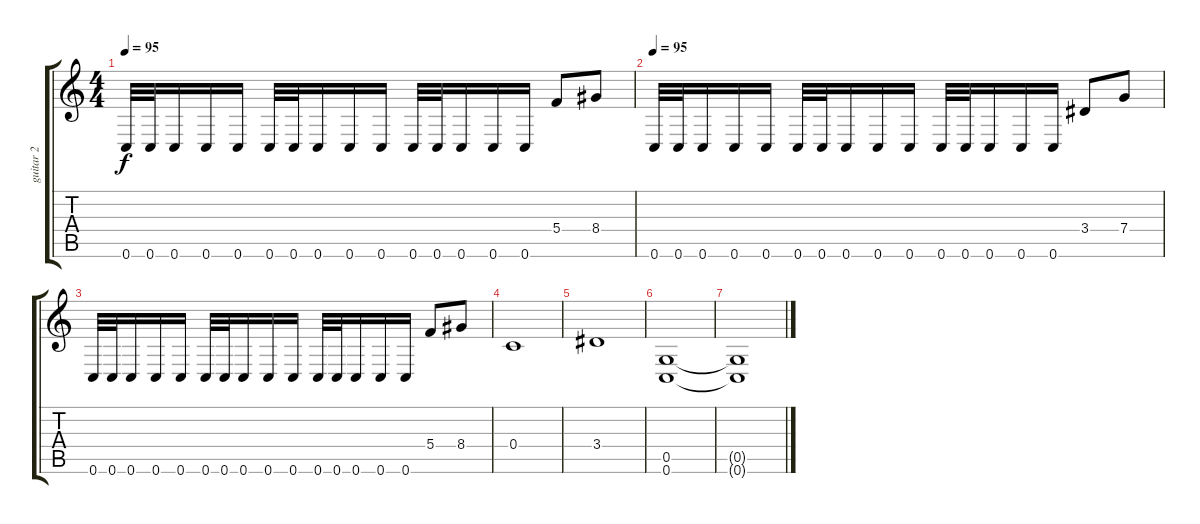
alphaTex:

\track ("guitar 2" "guitar 2") {instrument overdrivenguitar}
\staff {score tabs}
\tuning (D4 A3 F3 C3 G2 C2) {hide}
\ts (4 4)
\tempo 95
\clef g2
\ks c
0.6.32{dy f} 0.6.32 0.6.16 0.6.16 0.6.16 0.6.32 0.6.32 0.6.16 0.6.16 0.6.16 0.6.32 0.6.32 0.6.16 0.6.16 0.6.16 5.4.8 8.4.8 |
\tempo 95
0.6.32 0.6.32 0.6.16 0.6.16 0.6.16 0.6.32 0.6.32 0.6.16 0.6.16 0.6.16 0.6.32 0.6.32 0.6.16 0.6.16 0.6.16 3.4.8 7.4.8 |
0.6.32 0.6.32 0.6.16 0.6.16 0.6.16 0.6.32 0.6.32 0.6.16 0.6.16 0.6.16 0.6.32 0.6.32 0.6.16 0.6.16 0.6.16 5.4.8 8.4.8 |
0.4.1 |
3.4.1 |
(0.5 0.6).1 |
(0.5{t} 0.6{t}).1
